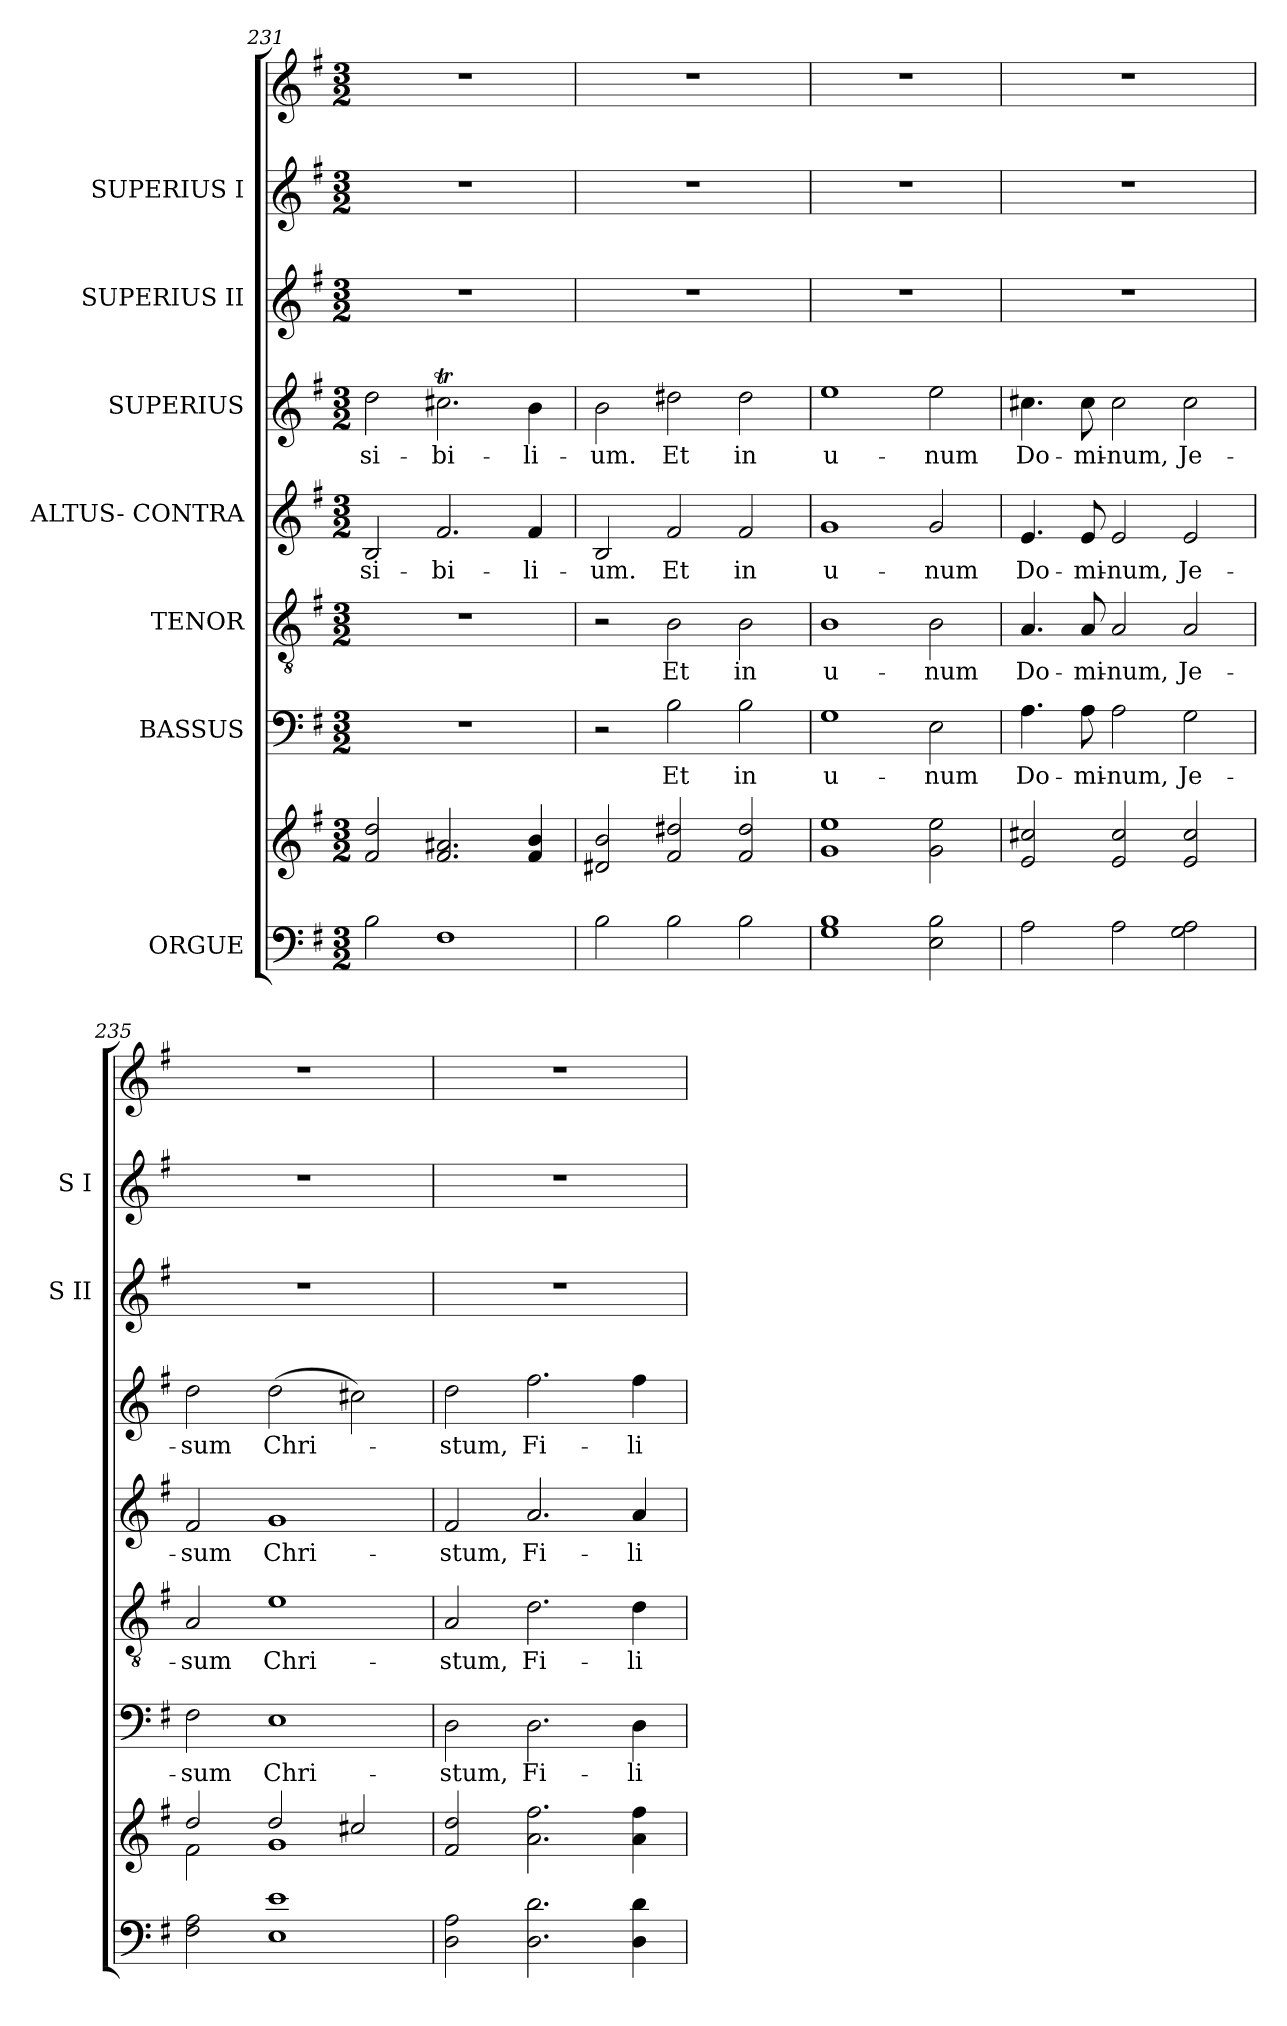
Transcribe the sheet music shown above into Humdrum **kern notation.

**kern	**kern	**kern	**text	**kern	**text	**kern	**text	**kern	**text	**kern	**kern	**kern
*part8	*part8	*part7	*part7	*part6	*part6	*part5	*part5	*part4	*part4	*part3	*part2	*part1
*staff9	*staff8	*staff7	*staff7	*staff6	*staff6	*staff5	*staff5	*staff4	*staff4	*staff3	*staff2	*staff1
*I"ORGUE	*	*I"BASSUS	*	*I"TENOR	*	*I"ALTUS- CONTRA	*	*I"SUPERIUS	*	*I"SUPERIUS II	*I"SUPERIUS I	*
*	*	*	*	*	*	*	*	*	*	*I'S II	*I'S I	*
*clefF4	*clefG2	*clefF4	*	*clefGv2	*	*clefG2	*	*clefG2	*	*clefG2	*clefG2	*clefG2
*k[f#]	*k[f#]	*k[f#]	*	*k[f#]	*	*k[f#]	*	*k[f#]	*	*k[f#]	*k[f#]	*k[f#]
*e:	*e:	*e:	*	*e:	*	*e:	*	*e:	*	*e:	*e:	*e:
*M3/2	*M3/2	*M3/2	*	*M3/2	*	*M3/2	*	*M3/2	*	*M3/2	*M3/2	*M3/2
=231	=231	=231	=231	=231	=231	=231	=231	=231	=231	=231	=231	=231
!	!	!	!	!	!	!	!LO:LY:b	!	!LO:LY:b	!	!	!
2B\	2f#/ 2dd/	1.r	.	1.r	.	2B/	-si-	2dd\	-si-	1.r	1.r	1.r
!	!	!	!	!	!	!	!LO:LY:b	!	!LO:LY:b	!	!	!
1F#	2.f#/ 2.a#X/	.	.	.	.	2.f#/	-bi-	2.cc#Xt\	-bi-	.	.	.
!	!	!	!	!	!	!	!LO:LY:b	!	!LO:LY:b	!	!	!
.	4f#/ 4b/	.	.	.	.	4f#/	-li-	4b\	-li-	.	.	.
=232	=232	=232	=232	=232	=232	=232	=232	=232	=232	=232	=232	=232
!	!	!	!	!	!	!	!LO:LY:b	!	!LO:LY:b	!	!	!
2B\	2d#X/ 2b/	2r	.	2r	.	2B/	-um.	2b\	-um.	1.r	1.r	1.r
!	!	!	!LO:LY:b	!	!LO:LY:b	!	!LO:LY:b	!	!LO:LY:b	!	!	!
2B\	2f#/ 2dd#X/	2B\	Et	2B\	Et	2f#/	Et	2dd#X\	Et	.	.	.
!	!	!	!LO:LY:b	!	!LO:LY:b	!	!LO:LY:b	!	!LO:LY:b	!	!	!
2B\	2f#/ 2dd#/	2B\	in	2B\	in	2f#/	in	2dd#\	in	.	.	.
=233	=233	=233	=233	=233	=233	=233	=233	=233	=233	=233	=233	=233
!	!	!	!LO:LY:b	!	!LO:LY:b	!	!LO:LY:b	!	!LO:LY:b	!	!	!
1G 1B	1g 1ee	1G	u-	1B	u-	1g	u-	1ee	u-	1.r	1.r	1.r
!	!	!	!LO:LY:b	!	!LO:LY:b	!	!LO:LY:b	!	!LO:LY:b	!	!	!
2E\ 2B\	2g\ 2ee\	2E\	-num	2B\	-num	2g/	-num	2ee\	-num	.	.	.
!!LO:LB:g=z
=234	=234	=234	=234	=234	=234	=234	=234	=234	=234	=234	=234	=234
!	!	!	!LO:LY:b	!	!LO:LY:b	!	!LO:LY:b	!	!LO:LY:b	!	!	!
2A\	2e/ 2cc#X/	4.A\	Do-	4.A/	Do-	4.e/	Do-	4.cc#X\	Do-	1.r	1.r	1.r
!	!	!	!LO:LY:b	!	!LO:LY:b	!	!LO:LY:b	!	!LO:LY:b	!	!	!
.	.	8A\	-mi-	8A/	-mi-	8e/	-mi-	8cc#\	-mi-	.	.	.
!	!	!	!LO:LY:b	!	!LO:LY:b	!	!LO:LY:b	!	!LO:LY:b	!	!	!
2A\	2e/ 2cc#/	2A\	-num,	2A/	-num,	2e/	-num,	2cc#\	-num,	.	.	.
!	!	!	!LO:LY:b	!	!LO:LY:b	!	!LO:LY:b	!	!LO:LY:b	!	!	!
2G\ 2A\	2e/ 2cc#/	2G\	Je-	2A/	Je-	2e/	Je-	2cc#\	Je-	.	.	.
=235	=235	=235	=235	=235	=235	=235	=235	=235	=235	=235	=235	=235
*	*^	*	*	*	*	*	*	*	*	*	*	*
!	!	!	!	!LO:LY:b	!	!LO:LY:b	!	!LO:LY:b	!	!LO:LY:b	!	!	!
2F#\ 2A\	2dd/	2f#\	2F#\	-sum	2A/	-sum	2f#/	-sum	2dd\	-sum	1.r	1.r	1.r
!	!	!	!	!LO:LY:b	!	!LO:LY:b	!	!LO:LY:b	!	!LO:LY:b	!	!	!
1E 1e	2dd/	1g	1E	Chri-	1e	Chri-	1g	Chri-	(>2dd\	Chri-	.	.	.
.	2cc#X/	.	.	.	.	.	.	.	2cc#X\)	.	.	.	.
*	*v	*v	*	*	*	*	*	*	*	*	*	*	*
=236	=236	=236	=236	=236	=236	=236	=236	=236	=236	=236	=236	=236
!	!	!	!LO:LY:b	!	!LO:LY:b	!	!LO:LY:b	!	!LO:LY:b	!	!	!
2D\ 2A\	2f#/ 2dd/	2D\	-stum,	2A/	-stum,	2f#/	-stum,	2dd\	-stum,	1.r	1.r	1.r
!	!	!	!LO:LY:b	!	!LO:LY:b	!	!LO:LY:b	!	!LO:LY:b	!	!	!
2.D\ 2.d\	2.a\ 2.ff#\	2.D\	Fi-	2.d\	Fi-	2.a/	Fi-	2.ff#\	Fi-	.	.	.
!	!	!	!LO:LY:b	!	!LO:LY:b	!	!LO:LY:b	!	!LO:LY:b	!	!	!
4D\ 4d\	4a\ 4ff#\	4D\	-li-	4d\	-li-	4a/	-li-	4ff#\	-li-	.	.	.
=	=	=	=	=	=	=	=	=	=	=	=	=
*-	*-	*-	*-	*-	*-	*-	*-	*-	*-	*-	*-	*-
